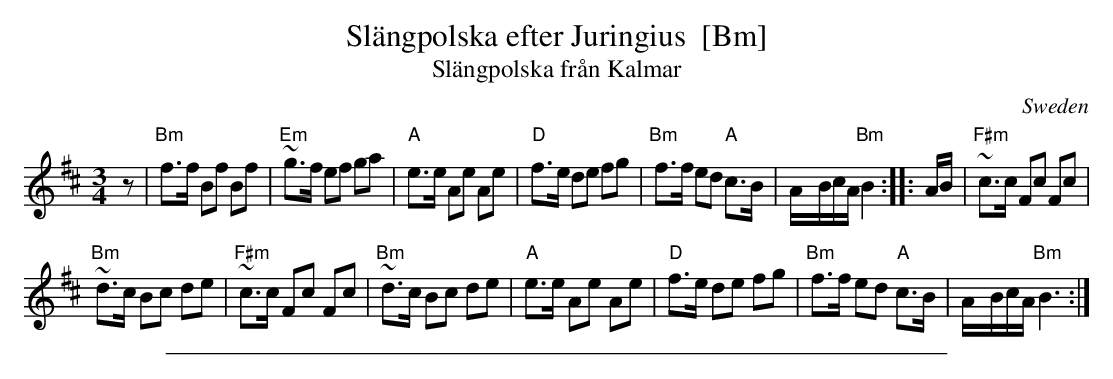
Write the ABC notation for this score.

X:1
T: Sl\"angpolska efter Juringius  [Bm]
T: Sl\"angpolska fr\aan Kalmar
O:Sweden
K:Bm
M:3/4
L:1/8
z |\
"Bm"f>f Bf Bf | "Em"~g>f ef ga |\
"A"e>e Ae Ae | "D"f>e de fg |\
"Bm"f>f ed "A"c>B | A/-B/c/A/ "Bm"B2 :: A/B/ |\
"F#m"~c>c Fc Fc |
"Bm"~d>c Bc de |\
"F#m"~c>c Fc Fc | "Bm"~d>c Bc de |\
"A"e>e Ae Ae | "D"f>e de fg |\
"Bm"f>f ed "A"c>B | A/-B/c/A/ "Bm"B3 :|
